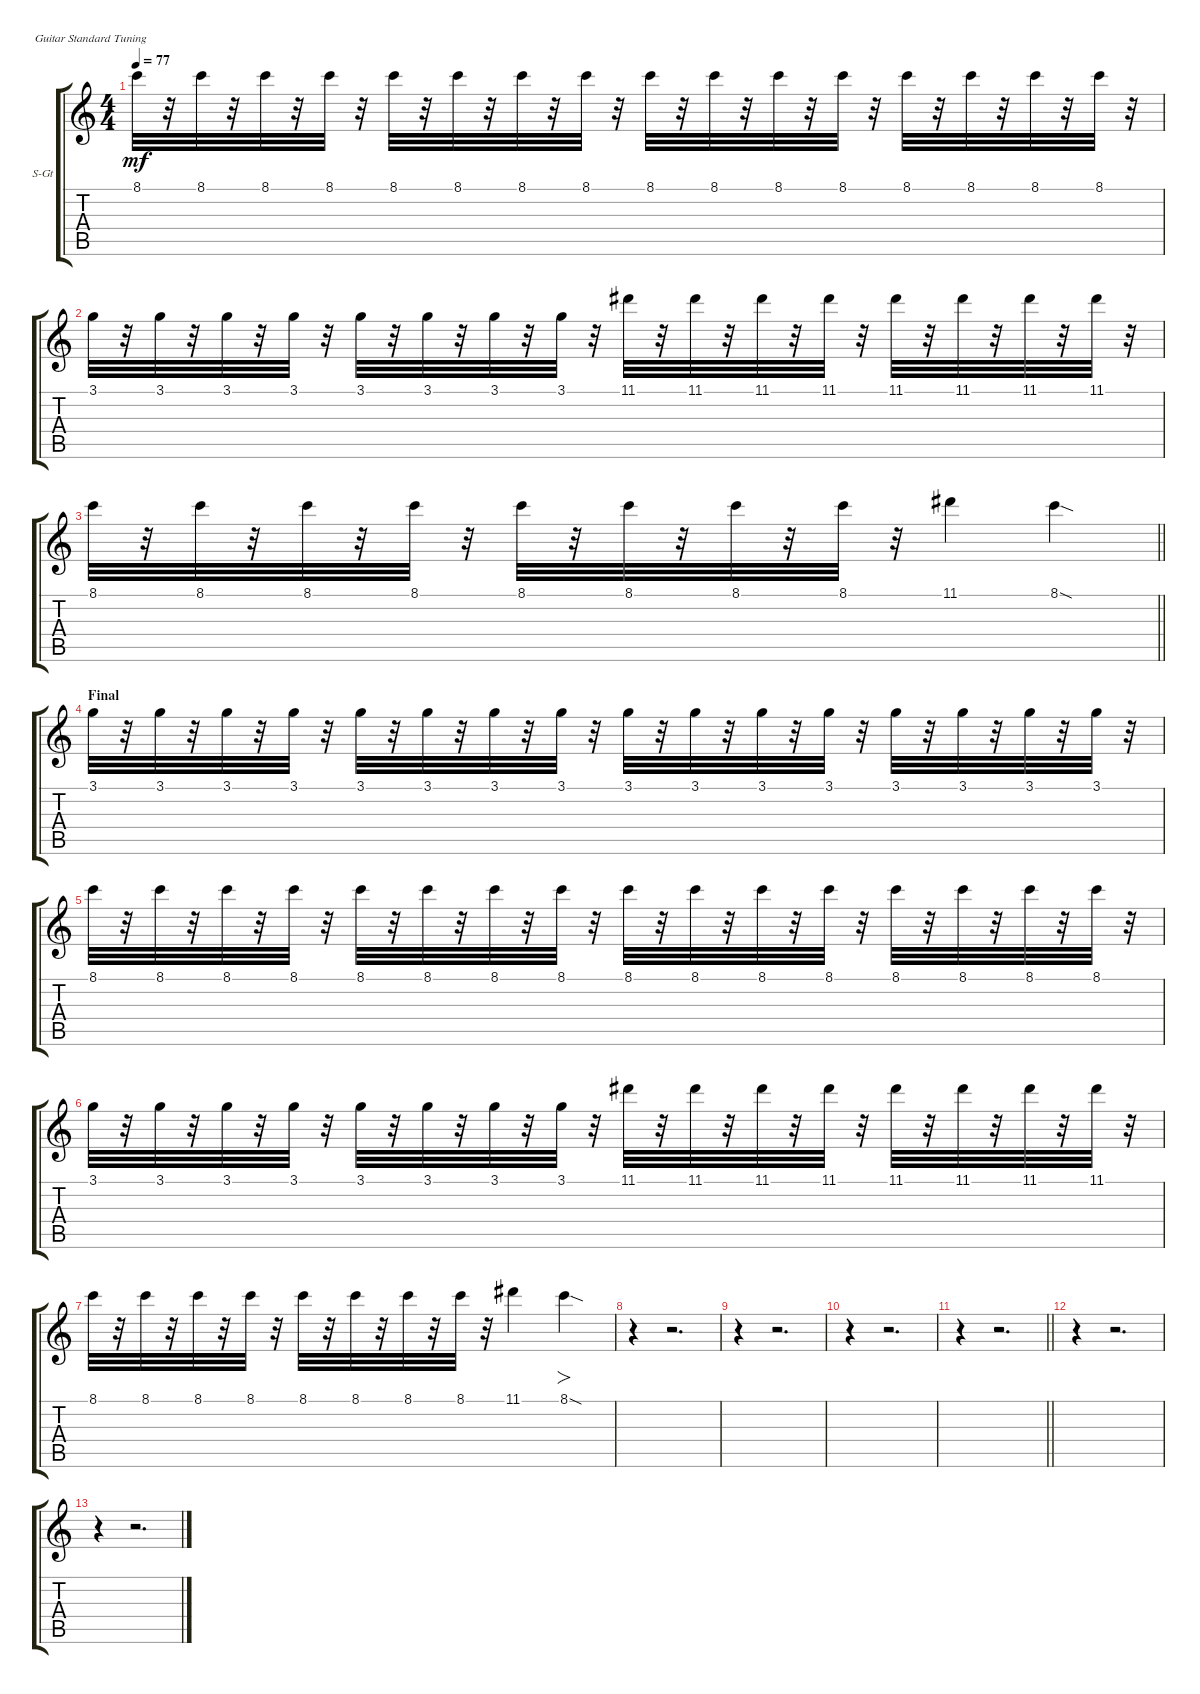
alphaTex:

\bracketExtendMode groupsimilarinstruments
\firstSystemTrackNameOrientation horizontal
\otherSystemsTrackNameOrientation horizontal
\track ("Keyboard [Strings]" "S-Gt") {instrument violin}
\staff {score tabs}
\tuning (E4 B3 G3 D3 A2 E2)
\displaytranspose 12
\ts (4 4)
\tempo 77
\clef g2
\ks c
8.1.32{dy mf} r.32 8.1.32 r.32 8.1.32 r.32 8.1.32 r.32 8.1.32 r.32 8.1.32 r.32 8.1.32 r.32 8.1.32 r.32 8.1.32 r.32 8.1.32 r.32 8.1.32 r.32 8.1.32 r.32 8.1.32 r.32 8.1.32 r.32 8.1.32 r.32 8.1.32 r.32 |
3.1.32 r.32 3.1.32 r.32 3.1.32 r.32 3.1.32 r.32 3.1.32 r.32 3.1.32 r.32 3.1.32 r.32 3.1.32 r.32 11.1.32 r.32 11.1.32 r.32 11.1.32 r.32 11.1.32 r.32 11.1.32 r.32 11.1.32 r.32 11.1.32 r.32 11.1.32 r.32 |
\barLineRight lightlight
8.1.32 r.32 8.1.32 r.32 8.1.32 r.32 8.1.32 r.32 8.1.32 r.32 8.1.32 r.32 8.1.32 r.32 8.1.32 r.32 11.1.4 8.1{sod}.4 |
\section ("" "Final")
3.1.32 r.32 3.1.32 r.32 3.1.32 r.32 3.1.32 r.32 3.1.32 r.32 3.1.32 r.32 3.1.32 r.32 3.1.32 r.32 3.1.32 r.32 3.1.32 r.32 3.1.32 r.32 3.1.32 r.32 3.1.32 r.32 3.1.32 r.32 3.1.32 r.32 3.1.32 r.32 |
8.1.32 r.32 8.1.32 r.32 8.1.32 r.32 8.1.32 r.32 8.1.32 r.32 8.1.32 r.32 8.1.32 r.32 8.1.32 r.32 8.1.32 r.32 8.1.32 r.32 8.1.32 r.32 8.1.32 r.32 8.1.32 r.32 8.1.32 r.32 8.1.32 r.32 8.1.32 r.32 |
3.1.32 r.32 3.1.32 r.32 3.1.32 r.32 3.1.32 r.32 3.1.32 r.32 3.1.32 r.32 3.1.32 r.32 3.1.32 r.32 11.1.32 r.32 11.1.32 r.32 11.1.32 r.32 11.1.32 r.32 11.1.32 r.32 11.1.32 r.32 11.1.32 r.32 11.1.32 r.32 |
8.1.32 r.32 8.1.32 r.32 8.1.32 r.32 8.1.32 r.32 8.1.32 r.32 8.1.32 r.32 8.1.32 r.32 8.1.32 r.32 11.1.4 8.1{sod}.4{fo} |
r.4 r.2{d} |
r.4 r.2{d} |
r.4 r.2{d} |
\barLineRight lightlight
r.4 r.2{d} |
r.4 r.2{d} |
r.4 r.2{d}
